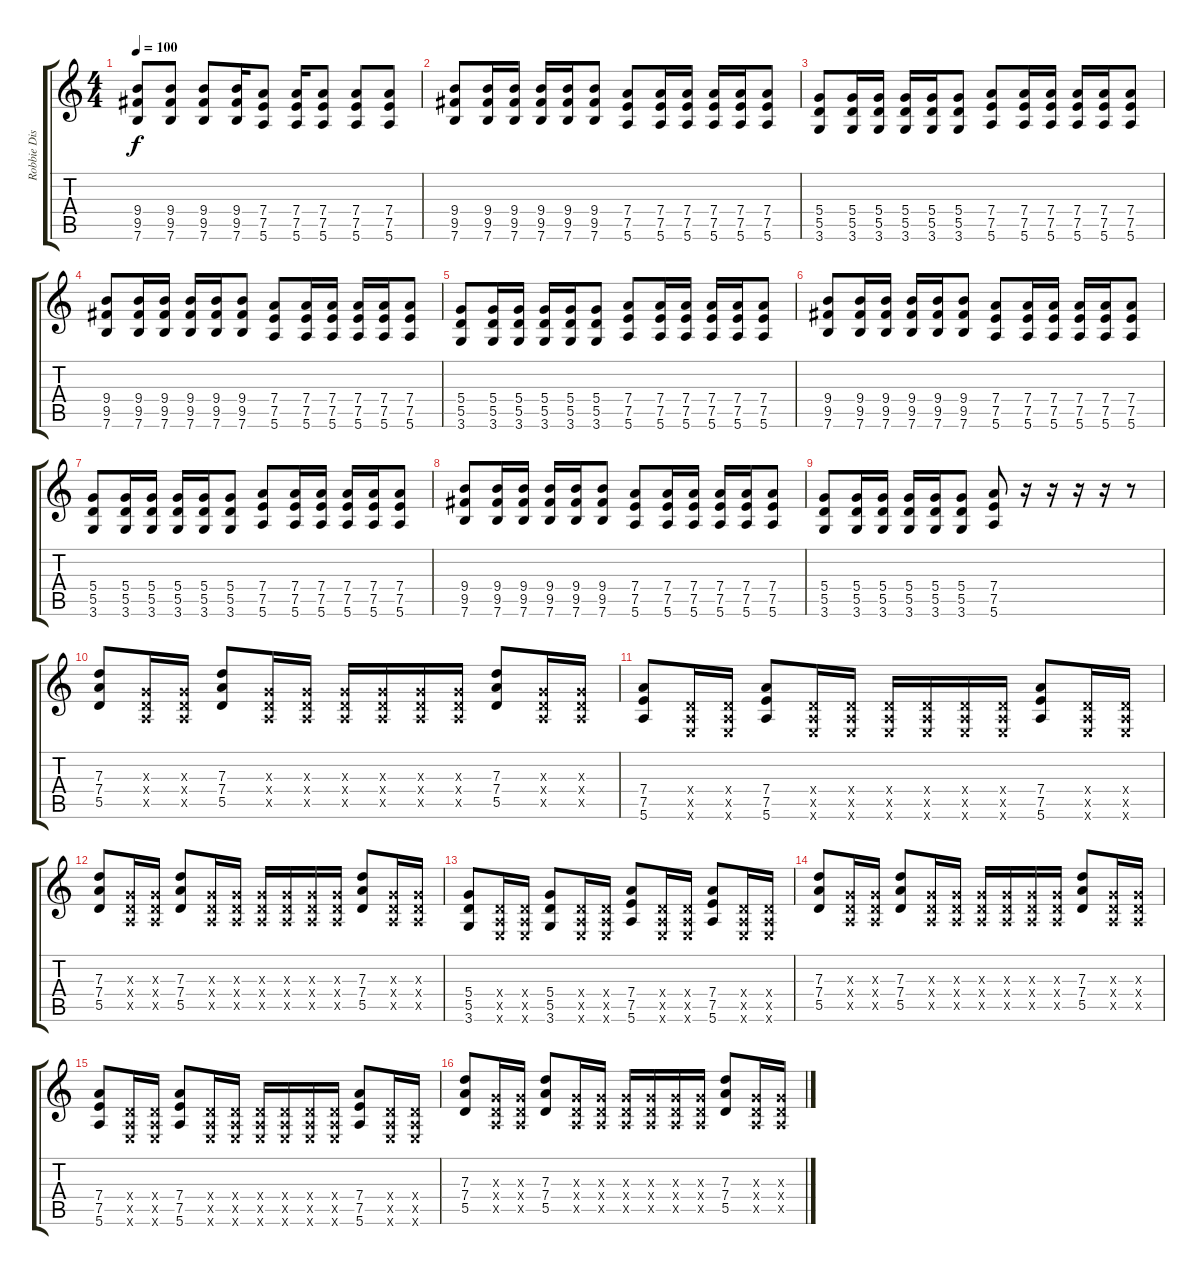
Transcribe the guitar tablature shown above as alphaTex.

\track ("Robbie Dist." "Robbie Dis") {instrument distortionguitar}
\staff {score tabs}
\tuning (E4 B3 G3 D3 A2 E2) {hide}
\ts (4 4)
\tempo 100
\clef g2
\ks c
(9.4 9.5 7.6).8{dy f} (9.4 9.5 7.6).8 (9.4 9.5 7.6).8 (9.4 9.5 7.6).16 (7.4 7.5 5.6).8 (7.4 7.5 5.6).16 (7.4 7.5 5.6).8 (7.4 7.5 5.6).8 (7.4 7.5 5.6).8 |
(9.4 9.5 7.6).8 (9.4 9.5 7.6).16 (9.4 9.5 7.6).16 (9.4 9.5 7.6).16 (9.4 9.5 7.6).16 (9.4 9.5 7.6).8 (7.4 7.5 5.6).8 (7.4 7.5 5.6).16 (7.4 7.5 5.6).16 (7.4 7.5 5.6).16 (7.4 7.5 5.6).16 (7.4 7.5 5.6).8 |
(5.4 5.5 3.6).8 (5.4 5.5 3.6).16 (5.4 5.5 3.6).16 (5.4 5.5 3.6).16 (5.4 5.5 3.6).16 (5.4 5.5 3.6).8 (7.4 7.5 5.6).8 (7.4 7.5 5.6).16 (7.4 7.5 5.6).16 (7.4 7.5 5.6).16 (7.4 7.5 5.6).16 (7.4 7.5 5.6).8 |
(9.4 9.5 7.6).8 (9.4 9.5 7.6).16 (9.4 9.5 7.6).16 (9.4 9.5 7.6).16 (9.4 9.5 7.6).16 (9.4 9.5 7.6).8 (7.4 7.5 5.6).8 (7.4 7.5 5.6).16 (7.4 7.5 5.6).16 (7.4 7.5 5.6).16 (7.4 7.5 5.6).16 (7.4 7.5 5.6).8 |
(5.4 5.5 3.6).8 (5.4 5.5 3.6).16 (5.4 5.5 3.6).16 (5.4 5.5 3.6).16 (5.4 5.5 3.6).16 (5.4 5.5 3.6).8 (7.4 7.5 5.6).8 (7.4 7.5 5.6).16 (7.4 7.5 5.6).16 (7.4 7.5 5.6).16 (7.4 7.5 5.6).16 (7.4 7.5 5.6).8 |
(9.4 9.5 7.6).8 (9.4 9.5 7.6).16 (9.4 9.5 7.6).16 (9.4 9.5 7.6).16 (9.4 9.5 7.6).16 (9.4 9.5 7.6).8 (7.4 7.5 5.6).8 (7.4 7.5 5.6).16 (7.4 7.5 5.6).16 (7.4 7.5 5.6).16 (7.4 7.5 5.6).16 (7.4 7.5 5.6).8 |
(5.4 5.5 3.6).8 (5.4 5.5 3.6).16 (5.4 5.5 3.6).16 (5.4 5.5 3.6).16 (5.4 5.5 3.6).16 (5.4 5.5 3.6).8 (7.4 7.5 5.6).8 (7.4 7.5 5.6).16 (7.4 7.5 5.6).16 (7.4 7.5 5.6).16 (7.4 7.5 5.6).16 (7.4 7.5 5.6).8 |
(9.4 9.5 7.6).8 (9.4 9.5 7.6).16 (9.4 9.5 7.6).16 (9.4 9.5 7.6).16 (9.4 9.5 7.6).16 (9.4 9.5 7.6).8 (7.4 7.5 5.6).8 (7.4 7.5 5.6).16 (7.4 7.5 5.6).16 (7.4 7.5 5.6).16 (7.4 7.5 5.6).16 (7.4 7.5 5.6).8 |
(5.4 5.5 3.6).8 (5.4 5.5 3.6).16 (5.4 5.5 3.6).16 (5.4 5.5 3.6).16 (5.4 5.5 3.6).16 (5.4 5.5 3.6).8 (7.4 7.5 5.6).8 r.16 r.16 r.16 r.16 r.8 |
(7.3 7.4 5.5).8 (0.3{x} 0.4{x} 0.5{x}).16 (0.3{x} 0.4{x} 0.5{x}).16 (7.3 7.4 5.5).8 (0.3{x} 0.4{x} 0.5{x}).16 (0.3{x} 0.4{x} 0.5{x}).16 (0.3{x} 0.4{x} 0.5{x}).16 (0.3{x} 0.4{x} 0.5{x}).16 (0.3{x} 0.4{x} 0.5{x}).16 (0.3{x} 0.4{x} 0.5{x}).16 (7.3 7.4 5.5).8 (0.3{x} 0.4{x} 0.5{x}).16 (0.3{x} 0.4{x} 0.5{x}).16 |
(7.4 7.5 5.6).8 (0.4{x} 0.5{x} 0.6{x}).16 (0.4{x} 0.5{x} 0.6{x}).16 (7.4 7.5 5.6).8 (0.4{x} 0.5{x} 0.6{x}).16 (0.4{x} 0.5{x} 0.6{x}).16 (0.4{x} 0.5{x} 0.6{x}).16 (0.4{x} 0.5{x} 0.6{x}).16 (0.4{x} 0.5{x} 0.6{x}).16 (0.4{x} 0.5{x} 0.6{x}).16 (7.4 7.5 5.6).8 (0.4{x} 0.5{x} 0.6{x}).16 (0.4{x} 0.5{x} 0.6{x}).16 |
(7.3 7.4 5.5).8 (0.3{x} 0.4{x} 0.5{x}).16 (0.3{x} 0.4{x} 0.5{x}).16 (7.3 7.4 5.5).8 (0.3{x} 0.4{x} 0.5{x}).16 (0.3{x} 0.4{x} 0.5{x}).16 (0.3{x} 0.4{x} 0.5{x}).16 (0.3{x} 0.4{x} 0.5{x}).16 (0.3{x} 0.4{x} 0.5{x}).16 (0.3{x} 0.4{x} 0.5{x}).16 (7.3 7.4 5.5).8 (0.3{x} 0.4{x} 0.5{x}).16 (0.3{x} 0.4{x} 0.5{x}).16 |
(5.4 5.5 3.6).8 (0.4{x} 0.5{x} 0.6{x}).16 (0.4{x} 0.5{x} 0.6{x}).16 (5.4 5.5 3.6).8 (0.4{x} 0.5{x} 0.6{x}).16 (0.4{x} 0.5{x} 0.6{x}).16 (7.4 7.5 5.6).8 (0.4{x} 0.5{x} 0.6{x}).16 (0.4{x} 0.5{x} 0.6{x}).16 (7.4 7.5 5.6).8 (0.4{x} 0.5{x} 0.6{x}).16 (0.4{x} 0.5{x} 0.6{x}).16 |
(7.3 7.4 5.5).8 (0.3{x} 0.4{x} 0.5{x}).16 (0.3{x} 0.4{x} 0.5{x}).16 (7.3 7.4 5.5).8 (0.3{x} 0.4{x} 0.5{x}).16 (0.3{x} 0.4{x} 0.5{x}).16 (0.3{x} 0.4{x} 0.5{x}).16 (0.3{x} 0.4{x} 0.5{x}).16 (0.3{x} 0.4{x} 0.5{x}).16 (0.3{x} 0.4{x} 0.5{x}).16 (7.3 7.4 5.5).8 (0.3{x} 0.4{x} 0.5{x}).16 (0.3{x} 0.4{x} 0.5{x}).16 |
(7.4 7.5 5.6).8 (0.4{x} 0.5{x} 0.6{x}).16 (0.4{x} 0.5{x} 0.6{x}).16 (7.4 7.5 5.6).8 (0.4{x} 0.5{x} 0.6{x}).16 (0.4{x} 0.5{x} 0.6{x}).16 (0.4{x} 0.5{x} 0.6{x}).16 (0.4{x} 0.5{x} 0.6{x}).16 (0.4{x} 0.5{x} 0.6{x}).16 (0.4{x} 0.5{x} 0.6{x}).16 (7.4 7.5 5.6).8 (0.4{x} 0.5{x} 0.6{x}).16 (0.4{x} 0.5{x} 0.6{x}).16 |
(7.3 7.4 5.5).8 (0.3{x} 0.4{x} 0.5{x}).16 (0.3{x} 0.4{x} 0.5{x}).16 (7.3 7.4 5.5).8 (0.3{x} 0.4{x} 0.5{x}).16 (0.3{x} 0.4{x} 0.5{x}).16 (0.3{x} 0.4{x} 0.5{x}).16 (0.3{x} 0.4{x} 0.5{x}).16 (0.3{x} 0.4{x} 0.5{x}).16 (0.3{x} 0.4{x} 0.5{x}).16 (7.3 7.4 5.5).8 (0.3{x} 0.4{x} 0.5{x}).16 (0.3{x} 0.4{x} 0.5{x}).16
